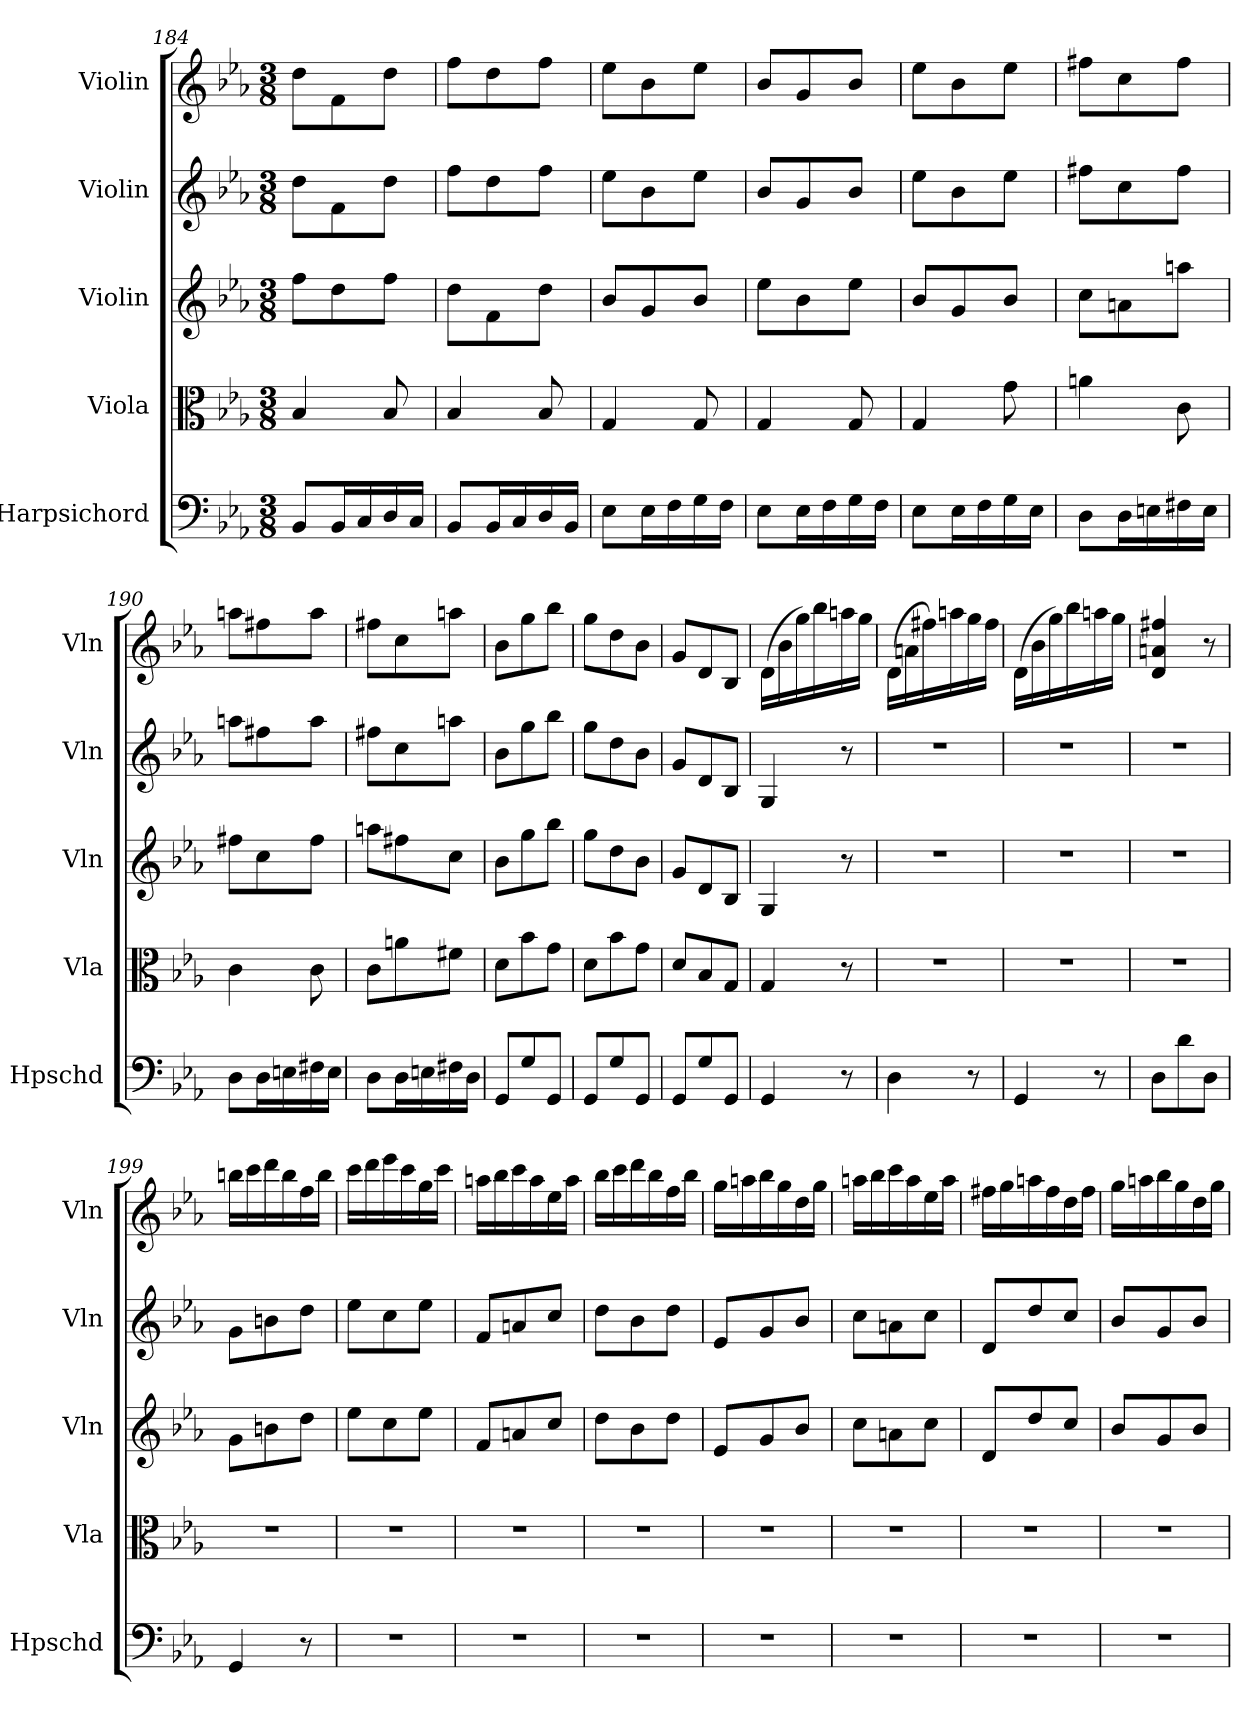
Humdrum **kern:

**kern	**kern	**kern	**kern	**kern
*part5	*part4	*part3	*part2	*part1
*staff5	*staff4	*staff3	*staff2	*staff1
*I"Harpsichord	*I"Viola	*I"Violin	*I"Violin	*I"Violin
*I'Hpschd	*I'Vla	*I'Vln	*I'Vln	*I'Vln
*clefF4	*clefC3	*clefG2	*clefG2	*clefG2
*k[b-e-a-]	*k[b-e-a-]	*k[b-e-a-]	*k[b-e-a-]	*k[b-e-a-]
*E-:	*E-:	*E-:	*E-:	*E-:
*M3/8	*M3/8	*M3/8	*M3/8	*M3/8
=184	=184	=184	=184	=184
8BB-/L	4B-/	8ff\L	8dd\L	8dd\L
16BB-/L	.	8dd\	8f\	8f\
16C/	.	.	.	.
16D/	8B-/	8ff\J	8dd\J	8dd\J
16C/JJ	.	.	.	.
=185	=185	=185	=185	=185
8BB-/L	4B-/	8dd\L	8ff\L	8ff\L
16BB-/L	.	8f\	8dd\	8dd\
16C/	.	.	.	.
16D/	8B-/	8dd\J	8ff\J	8ff\J
16BB-/JJ	.	.	.	.
=186	=186	=186	=186	=186
8E-\L	4G/	8b-/L	8ee-\L	8ee-\L
16E-\L	.	8g/	8b-\	8b-\
16F\	.	.	.	.
16G\	8G/	8b-/J	8ee-\J	8ee-\J
16F\JJ	.	.	.	.
=187	=187	=187	=187	=187
8E-\L	4G/	8ee-\L	8b-/L	8b-/L
16E-\L	.	8b-\	8g/	8g/
16F\	.	.	.	.
16G\	8G/	8ee-\J	8b-/J	8b-/J
16F\JJ	.	.	.	.
=188	=188	=188	=188	=188
8E-\L	4G/	8b-/L	8ee-\L	8ee-\L
16E-\L	.	8g/	8b-\	8b-\
16F\	.	.	.	.
16G\	8g\	8b-/J	8ee-\J	8ee-\J
16E-\JJ	.	.	.	.
=189	=189	=189	=189	=189
8D\L	4an\	8cc\L	8ff#X\L	8ff#X\L
16D\L	.	8an\	8cc\	8cc\
16En\	.	.	.	.
16F#X\	8c\	8aan\J	8ff#\J	8ff#\J
16E\JJ	.	.	.	.
=190	=190	=190	=190	=190
8D\L	4c\	8ff#X\L	8aan\L	8aan\L
16D\L	.	8cc\	8ff#X\	8ff#X\
16En\	.	.	.	.
16F#X\	8c\	8ff#\J	8aa\J	8aa\J
16E\JJ	.	.	.	.
=191	=191	=191	=191	=191
8D\L	8c\L	8aan\L	8ff#X\L	8ff#X\L
16D\L	8an\	8ff#X\	8cc\	8cc\
16En\	.	.	.	.
16F#X\	8f#X\J	8cc\J	8aan\J	8aan\J
16D\JJ	.	.	.	.
=192	=192	=192	=192	=192
8GG/L	8d\L	8b-\L	8b-\L	8b-\L
8G/	8b-\	8gg\	8gg\	8gg\
8GG/J	8g\J	8bb-\J	8bb-\J	8bb-\J
=193	=193	=193	=193	=193
8GG/L	8d\L	8gg\L	8gg\L	8gg\L
8G/	8b-\	8dd\	8dd\	8dd\
8GG/J	8g\J	8b-\J	8b-\J	8b-\J
=194	=194	=194	=194	=194
8GG/L	8d/L	8g/L	8g/L	8g/L
8G/	8B-/	8d/	8d/	8d/
8GG/J	8G/J	8B-/J	8B-/J	8B-/J
=195	=195	=195	=195	=195
4GG/	4G/	4G/	4G/	(16d\LL
.	.	.	.	16b-\
.	.	.	.	16gg\)
.	.	.	.	16bb-\
8r	8r	8r	8r	16aan\
.	.	.	.	16gg\JJ
=196	=196	=196	=196	=196
4D\	4.r	4.r	4.r	(16d\LL
.	.	.	.	16an\
.	.	.	.	16ff#X\)
.	.	.	.	16aan\
8r	.	.	.	16gg\
.	.	.	.	16ff#\JJ
=197	=197	=197	=197	=197
4GG/	4.r	4.r	4.r	(16d\LL
.	.	.	.	16b-\
.	.	.	.	16gg\)
.	.	.	.	16bb-\
8r	.	.	.	16aan\
.	.	.	.	16gg\JJ
=198	=198	=198	=198	=198
8D\L	4.r	4.r	4.r	4d/ 4an/ 4ff#X/
8d\	.	.	.	.
8D\J	.	.	.	8r
=199	=199	=199	=199	=199
4GG/	4.r	8g\L	8g\L	16bbn\LL
.	.	.	.	16ccc\
.	.	8bn\	8bn\	16ddd\
.	.	.	.	16bb\
8r	.	8dd\J	8dd\J	16ff\
.	.	.	.	16bb\JJ
=200	=200	=200	=200	=200
4.r	4.r	8ee-\L	8ee-\L	16ccc\LL
.	.	.	.	16ddd\
.	.	8cc\	8cc\	16eee-\
.	.	.	.	16ccc\
.	.	8ee-\J	8ee-\J	16gg\
.	.	.	.	16ccc\JJ
=201	=201	=201	=201	=201
4.r	4.r	8f/L	8f/L	16aan\LL
.	.	.	.	16bb-\
.	.	8an/	8an/	16ccc\
.	.	.	.	16aa\
.	.	8cc/J	8cc/J	16ee-\
.	.	.	.	16aa\JJ
=202	=202	=202	=202	=202
4.r	4.r	8dd\L	8dd\L	16bb-\LL
.	.	.	.	16ccc\
.	.	8b-\	8b-\	16ddd\
.	.	.	.	16bb-\
.	.	8dd\J	8dd\J	16ff\
.	.	.	.	16bb-\JJ
=203	=203	=203	=203	=203
4.r	4.r	8e-/L	8e-/L	16gg\LL
.	.	.	.	16aan\
.	.	8g/	8g/	16bb-\
.	.	.	.	16gg\
.	.	8b-/J	8b-/J	16dd\
.	.	.	.	16gg\JJ
=204	=204	=204	=204	=204
4.r	4.r	8cc\L	8cc\L	16aan\LL
.	.	.	.	16bb-\
.	.	8an\	8an\	16ccc\
.	.	.	.	16aa\
.	.	8cc\J	8cc\J	16ee-\
.	.	.	.	16aa\JJ
=205	=205	=205	=205	=205
4.r	4.r	8d/L	8d/L	16ff#X\LL
.	.	.	.	16gg\
.	.	8dd/	8dd/	16aan\
.	.	.	.	16ff#\
.	.	8cc/J	8cc/J	16dd\
.	.	.	.	16ff#\JJ
=206	=206	=206	=206	=206
4.r	4.r	8b-/L	8b-/L	16gg\LL
.	.	.	.	16aan\
.	.	8g/	8g/	16bb-\
.	.	.	.	16gg\
.	.	8b-/J	8b-/J	16dd\
.	.	.	.	16gg\JJ
=	=	=	=	=
*-	*-	*-	*-	*-
